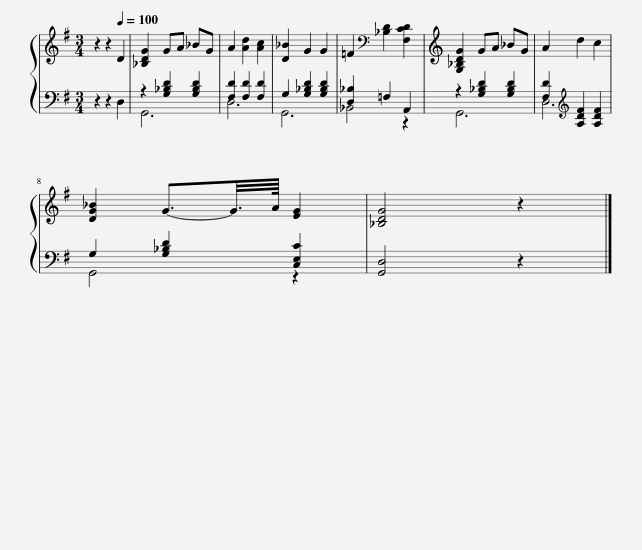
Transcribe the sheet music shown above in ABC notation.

X:1
%%score { 1 | ( 2 3 ) }
L:1/8
M:3/4
I:linebreak $
K:G
V:1 treble
V:2 bass
V:3 bass
V:1
 z2 z2[Q:1/4=100] D2 | [_B,DG]2 GA _BG | A2 [Ad]2 [Ac]2 | [D_B]2 G2 G2 | =F2[K:bass] [_B,D]2 [F,CD]2 | %5
 [G,_B,DG]2 GA _BG | A2 d2 c2 |$ [DG_B]2 G3/2-G/4>A/4 [EG]2 | [_B,DG]4 z2 |] %9
V:2
 z2 z2 D,2 | z2 [G,_B,D]2 [G,B,D]2 | [F,D]2 [F,D]2 [F,D]2 | G,2 [G,_B,D]2 [G,B,D]2 | [D,_B,]2 =F,2 A,,2 | %5
 z2 [G,_B,D]2 [G,B,D]2 | [F,D]2[K:treble] [A,DF]2 [A,DF]2 |$ G,2 [G,_B,D]2 [C,E,C]2 | [G,,D,]4 z2 |] %9
V:3
 x6 | G,,6 | D,6 | G,,6 | _B,,4 z2 | %5
 G,,6 | D,6[K:treble] |$ G,,4 z2 | x6 |] %9
